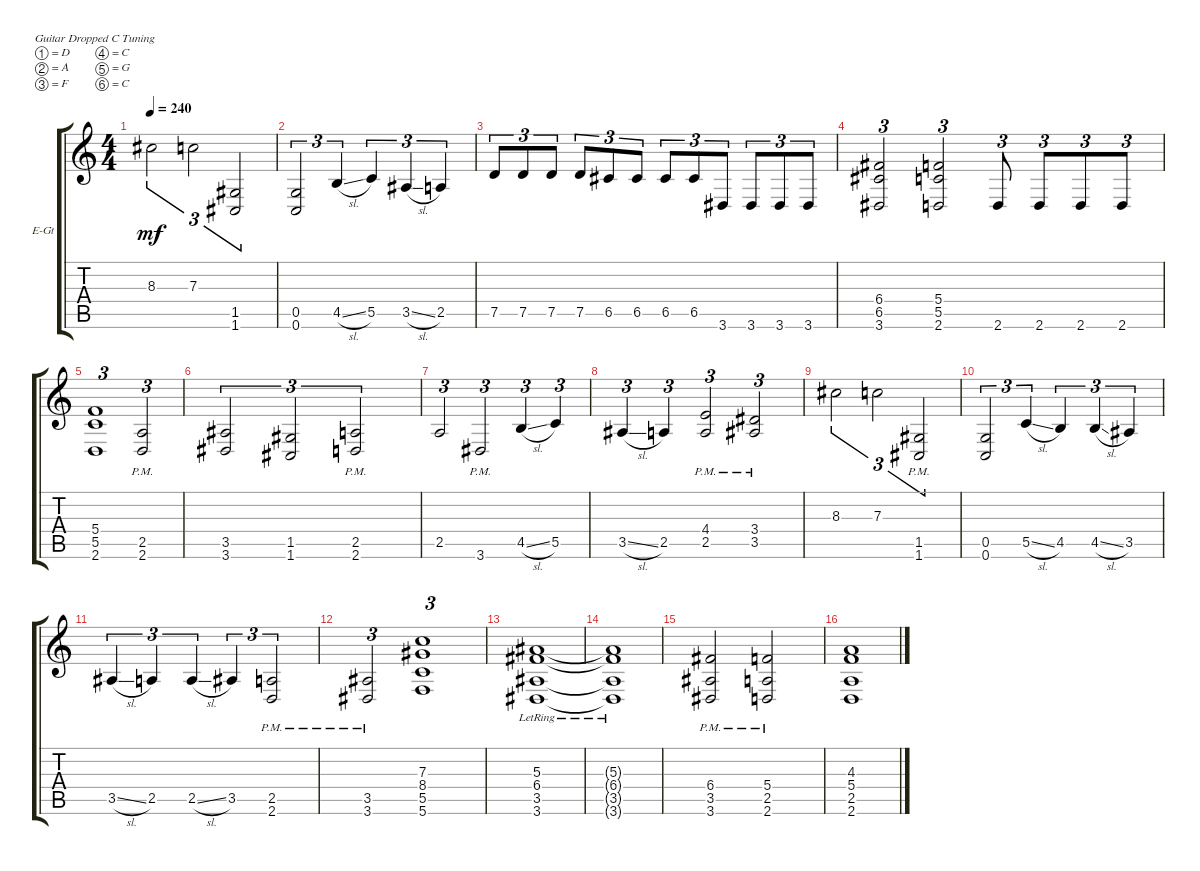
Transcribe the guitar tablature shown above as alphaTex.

\defaultSystemsLayout 4
\bracketExtendMode groupsimilarinstruments
\firstSystemTrackNameOrientation horizontal
\otherSystemsTrackNameOrientation horizontal
\track ("Electric Guitar" "E-Gt") {instrument overdrivenguitar}
\staff {score tabs}
\tuning (D4 A3 F3 C3 G2 C2)
\ts (4 4)
\tempo 240
\clef g2
\ks c
8.3.2{tu (3 2) dy mf} 7.3.2{tu (3 2)} (1.6 1.5).2{tu (3 2)} |
(0.6 0.5).2{tu (3 2)} 4.5{sl}.4{tu (3 2)} 5.5.4{tu (3 2)} 3.5{sl}.4{tu (3 2)} 2.5.4{tu (3 2)} |
7.5.8{tu (3 2)} 7.5.8{tu (3 2)} 7.5.8{tu (3 2)} 7.5.8{tu (3 2)} 6.5.8{tu (3 2)} 6.5.8{tu (3 2)} 6.5.8{tu (3 2)} 6.5.8{tu (3 2)} 3.6.8{tu (3 2)} 3.6.8{tu (3 2)} 3.6.8{tu (3 2)} 3.6.8{tu (3 2)} |
(3.6 6.5 6.4).2{tu (3 2)} (2.6 5.5 5.4).2{tu (3 2)} 2.6.8{tu (3 2)} 2.6.8{tu (3 2)} 2.6.8{tu (3 2)} 2.6.8{tu (3 2)} |
(2.6 5.5 5.4).1{tu (3 2)} (2.6{pm} 2.5{pm}).2{tu (3 2)} |
(3.6 3.5).2{tu (3 2)} (1.6 1.5).2{tu (3 2)} (2.6{pm} 2.5{pm}).2{tu (3 2)} |
2.5.2{tu (3 2)} 3.6{pm}.2{tu (3 2)} 4.5{sl}.4{tu (3 2)} 5.5.4{tu (3 2)} |
3.5{sl}.4{tu (3 2)} 2.5.4{tu (3 2)} (2.5{pm} 4.4{pm}).2{tu (3 2)} (3.4{pm} 3.5{pm}).2{tu (3 2)} |
8.3.2{tu (3 2)} 7.3.2{tu (3 2)} (1.6{pm} 1.5{pm}).2{tu (3 2)} |
(0.6 0.5).2{tu (3 2)} 5.5{sl}.4{tu (3 2)} 4.5.4{tu (3 2)} 4.5{sl}.4{tu (3 2)} 3.5.4{tu (3 2)} |
3.5{sl}.4{tu (3 2)} 2.5.4{tu (3 2)} 2.5{sl}.4{tu (3 2)} 3.5.4{tu (3 2)} (2.6{pm} 2.5{pm}).2{tu (3 2)} |
(3.6{pm} 3.5{pm}).2{tu (3 2)} (5.6 5.5 8.4 7.3).1{tu (3 2)} |
(3.6{lr} 3.5{lr} 6.4{lr} 5.3{lr}).1 |
(3.6{lr t} 3.5{lr t} 6.4{lr t} 5.3{lr t}).1 |
(3.6{pm} 3.5{pm} 6.4{pm}).2 (2.6{pm} 2.5{pm} 5.4{pm}).2 |
(2.6 2.5 5.4 4.3).1
